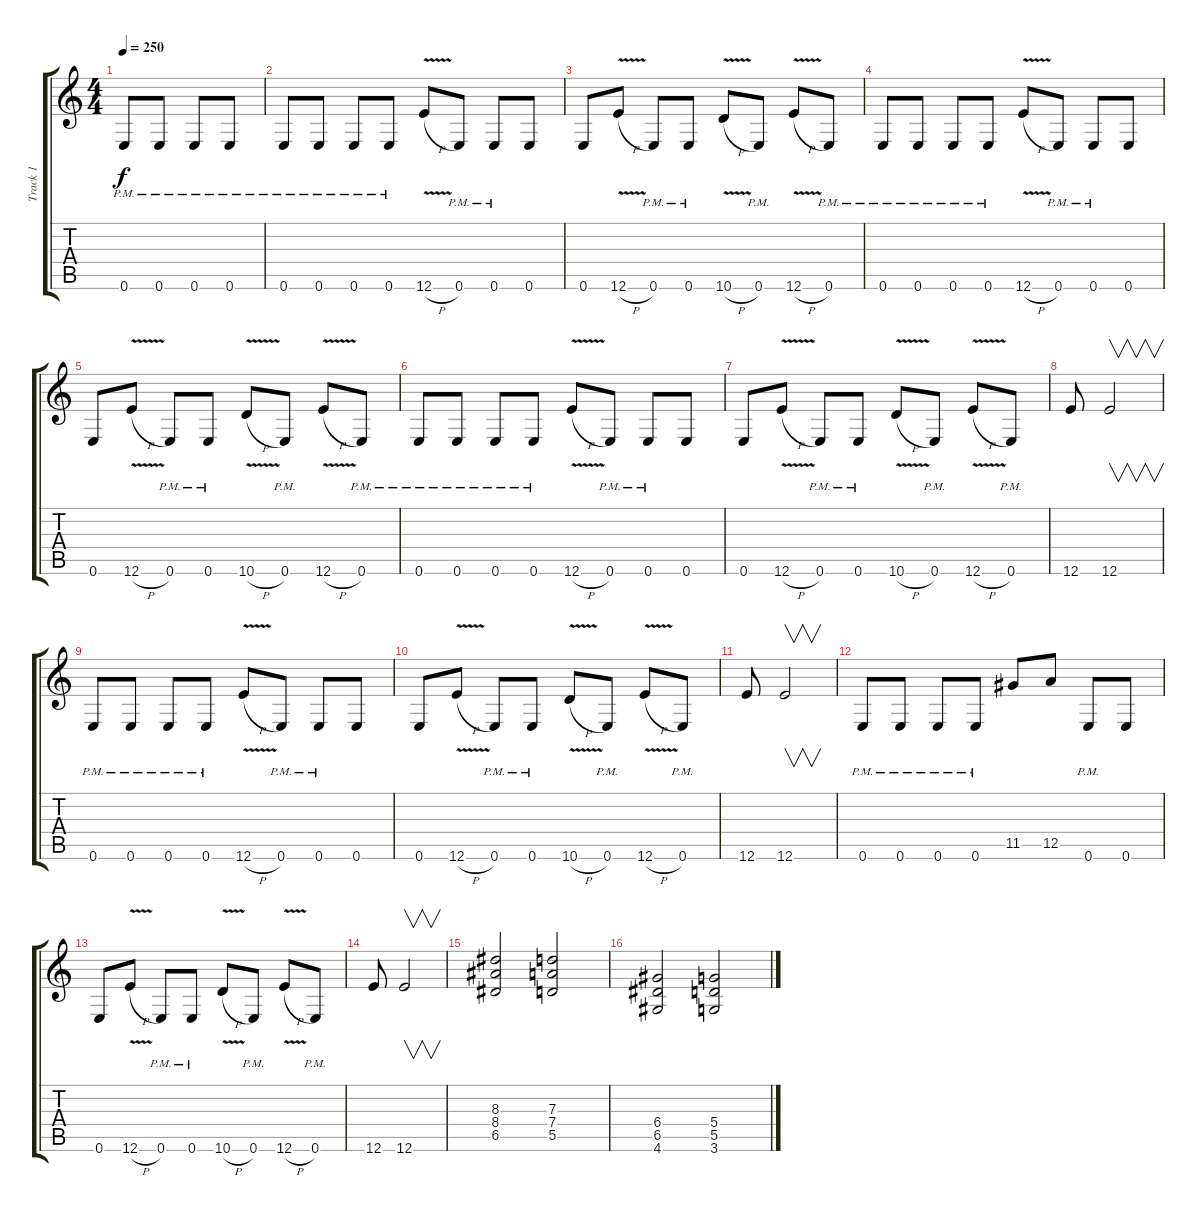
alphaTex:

\track ("Track 1" "Track 1") {instrument distortionguitar}
\staff {score tabs}
\tuning (E4 B3 G3 D3 A2 E2) {hide}
\ts (4 4)
\tempo 250
\clef g2
\ks c
0.6{pm}.8{dy f} 0.6{pm}.8 0.6{pm}.8 0.6{pm}.8 |
0.6{pm}.8 0.6{pm}.8 0.6{pm}.8 0.6{pm}.8 12.6{v h}.8 0.6{pm}.8 0.6{pm}.8 0.6.8 |
0.6.8 12.6{v h}.8 0.6{pm}.8 0.6{pm}.8 10.6{v h}.8 0.6{pm}.8 12.6{v h}.8 0.6{pm}.8 |
0.6{pm}.8 0.6{pm}.8 0.6{pm}.8 0.6{pm}.8 12.6{v h}.8 0.6{pm}.8 0.6{pm}.8 0.6.8 |
0.6.8 12.6{v h}.8 0.6{pm}.8 0.6{pm}.8 10.6{v h}.8 0.6{pm}.8 12.6{v h}.8 0.6{pm}.8 |
0.6{pm}.8 0.6{pm}.8 0.6{pm}.8 0.6{pm}.8 12.6{v h}.8 0.6{pm}.8 0.6{pm}.8 0.6.8 |
0.6.8 12.6{v h}.8 0.6{pm}.8 0.6{pm}.8 10.6{v h}.8 0.6{pm}.8 12.6{v h}.8 0.6{pm}.8 |
12.6.8 12.6.2{v} |
0.6{pm}.8 0.6{pm}.8 0.6{pm}.8 0.6{pm}.8 12.6{v h}.8 0.6{pm}.8 0.6{pm}.8 0.6.8 |
0.6.8 12.6{v h}.8 0.6{pm}.8 0.6{pm}.8 10.6{v h}.8 0.6{pm}.8 12.6{v h}.8 0.6{pm}.8 |
12.6.8 12.6.2{v} |
0.6{pm}.8 0.6{pm}.8 0.6{pm}.8 0.6{pm}.8 11.5.8 12.5.8 0.6{pm}.8 0.6.8 |
0.6.8 12.6{v h}.8 0.6{pm}.8 0.6{pm}.8 10.6{v h}.8 0.6{pm}.8 12.6{v h}.8 0.6{pm}.8 |
12.6.8 12.6.2{v} |
(8.3 8.4 6.5).2 (7.3 7.4 5.5).2 |
(6.4 6.5 4.6).2 (5.4 5.5 3.6).2
